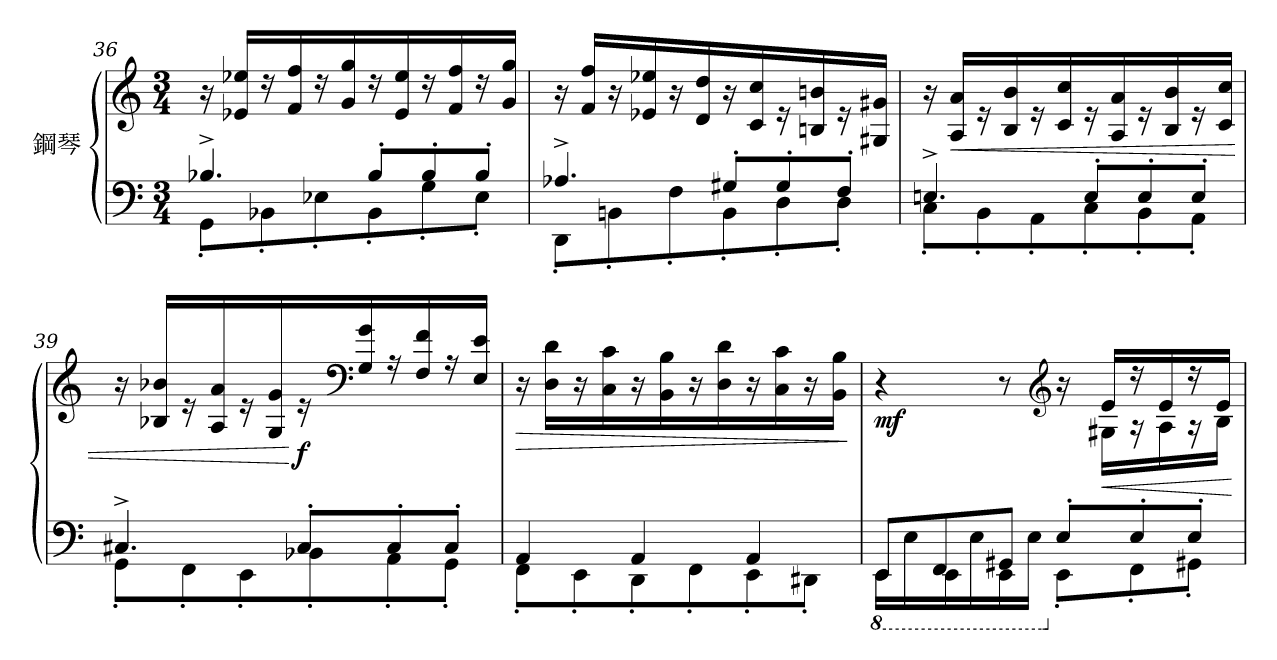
**kern	**kern	**dynam
*part1	*part1	*part1
*staff2	*staff1	*staff1/2
*I"鋼琴	*	*
!!LO:LB:g=z
*clefF4	*clefG2	*
*k[]	*k[]	*
*M3/4	*M3/4	*
=36	=36	=36
*^	*	*
4.B-X:^/	8GG'\L	16r	.
.	.	16e-X/ 16ee-X/LL	.
.	8BB-X'\	16rdd	.
.	.	16f/ 16ff/	.
.	8E-X'\	16rdd	.
.	.	16g/ 16gg/	.
8B-'/L	8BB-'\	16rdd	.
.	.	16e-/ 16ee-/	.
8B-'/	8G'\	16rdd	.
.	.	16f/ 16ff/	.
8B-'/J	8E-'\J	16rdd	.
.	.	16g/ 16gg/JJ	.
=37	=37	=37	=37
4.A-X:^/	8DD'\L	16r	.
.	.	16f/ 16ff/LL	.
.	8BBn'\	16r	.
.	.	16e-X/ 16ee-X/	.
.	8F'\	16r	.
.	.	16d/ 16dd/	.
8G#X'/L	8BB'\	16r	.
.	.	16c/ 16cc/	.
8G#'/	8D'\	16r	.
.	.	16Bn/ 16bn/	.
8F'/J	8D'\J	16r	.
.	.	16G#X/ 16g#X/JJ	.
=38	=38	=38	=38
4.En^/	8C'\L	16r	.
!	!	!	!LO:HP:b
.	.	16A/ 16a/LL	<
.	8BB'\	16r	.
.	.	16B/ 16b/	.
.	8AA'\	16r	.
.	.	16c/ 16cc/	.
8E'/L	8C'\	16r	.
.	.	16A/ 16a/	.
8E'/	8BB'\	16r	.
.	.	16B/ 16b/	.
8E'/J	8AA'\J	16r	.
.	.	16c/ 16cc/JJ	.
=39	=39	=39	=39
4.C#X^/	8GG'\L	16r	.
.	.	16B-X/ 16b-X/LL	.
.	8FF'\	16r	.
.	.	16A/ 16a/	.
.	8EE'\	16r	.
.	.	16G/ 16g/	.
!	!	!	!LO:DY:n=1:b
8C#'/L	8BB-X'\	16r	[ f
*	*	*clefF4	*
.	.	16G/ 16g/	.
8C#'/	8AA'\	16r	.
.	.	16F/ 16f/	.
8C#'/J	8GG'\J	16r	.
.	.	16E/ 16e/JJ	.
!!LO:LB:g=z
=40	=40	=40	=40
!	!	!	!LO:HP:b
4AA/	8FF'\L	16r	>
.	.	16D\ 16d\LL	.
.	8EE'\	16r	.
.	.	16C\ 16c\	.
4AA/	8DD'\	16r	.
.	.	16BB\ 16B\	.
.	8FF'\	16r	.
.	.	16D\ 16d\	.
4AA/	8EE'\	16r	.
.	.	16C\ 16c\	.
.	8DD#X'\J	16r	.
.	.	16BB\ 16B\JJ	.
*v	*v	*	*
.	.	]
=41	=41	=41
*8ba	*	*
*^	*^	*
!	!	!	!	!LO:DY:b
8EEE/L	16EEE\LL	4r	4..ryy	mf
.	16EE\	.	.	.
8FFF/	16EEE\	.	.	.
.	16EE\	.	.	.
8GGG#X/J	16EEE\	8r	.	.
.	16EE\JJ	.	.	.
*	*	*clefG2	*	*
*X8ba	*	*	*	*
8E'/L	8EE'\L	16r	.	.
!	!	!	!	!LO:HP:b
.	.	16e/LL	16G#X\LL	<
8E'/	8FF'\	16rA	16rdd	.
.	.	16e/	16A\	.
8E'/J	8GG#X'\J	16rA	16rdd	.
.	.	16e/JJ	16B\JJ	.
*v	*v	*	*	*
*	*v	*v	*
.	.	[
=	=	=
*-	*-	*-
